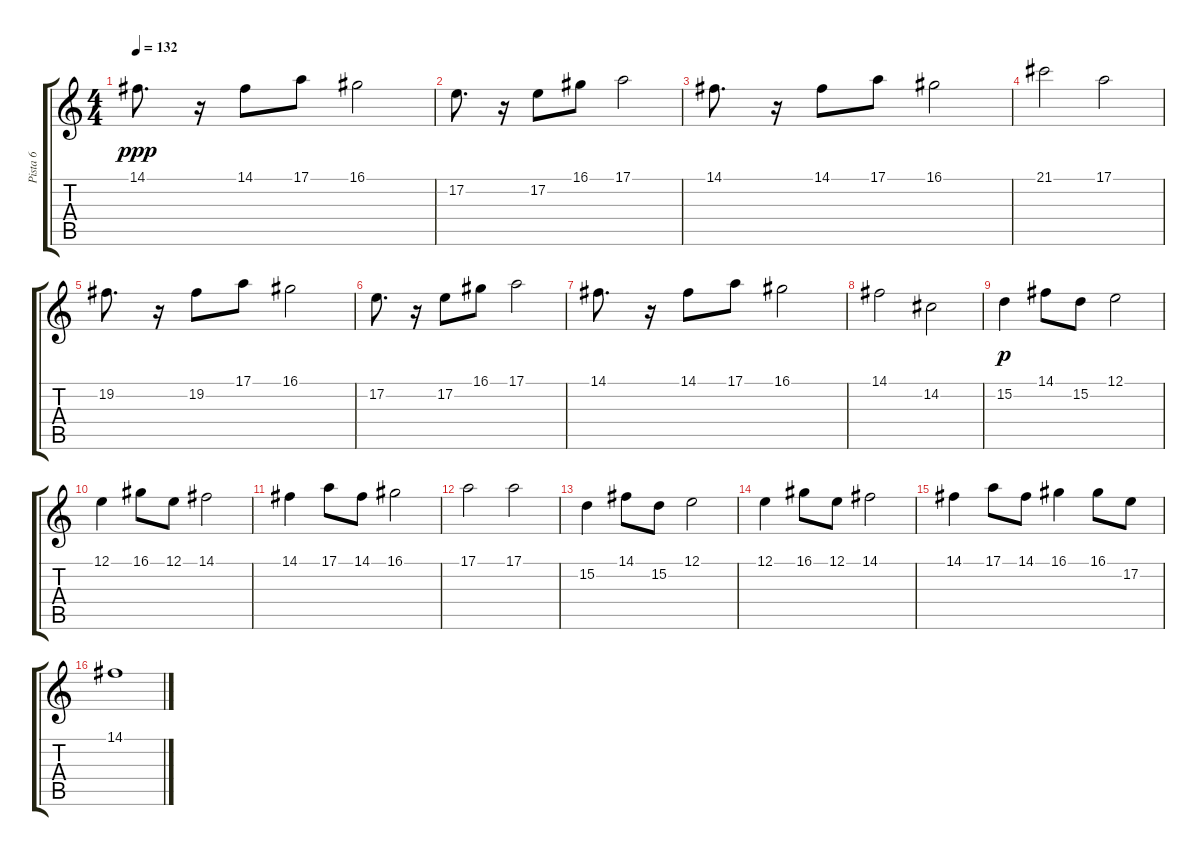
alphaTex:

\track ("Pista 6" "Pista 6") {instrument violin}
\staff {score tabs}
\tuning (E4 B3 G3 D3 A2 E2) {hide}
\ts (4 4)
\tempo 132
\clef g2
\ks c
14.1.8{d dy ppp} r.16 14.1.8{instrument violin} 17.1.8 16.1.2 |
17.2.8{d} r.16 17.2.8 16.1.8 17.1.2 |
14.1.8{d} r.16 14.1.8 17.1.8 16.1.2 |
21.1.2 17.1.2 |
19.2.8{d} r.16 19.2.8 17.1.8 16.1.2 |
17.2.8{d} r.16 17.2.8 16.1.8 17.1.2 |
14.1.8{d} r.16 14.1.8 17.1.8 16.1.2 |
14.1.2 14.2.2 |
15.2.4{dy p} 14.1.8 15.2.8 12.1.2 |
12.1.4 16.1.8 12.1.8 14.1.2 |
14.1.4 17.1.8 14.1.8 16.1.2 |
17.1.2 17.1.2 |
15.2.4 14.1.8 15.2.8 12.1.2 |
12.1.4 16.1.8 12.1.8 14.1.2 |
14.1.4 17.1.8 14.1.8 16.1.4 16.1.8 17.2.8 |
14.1.1
